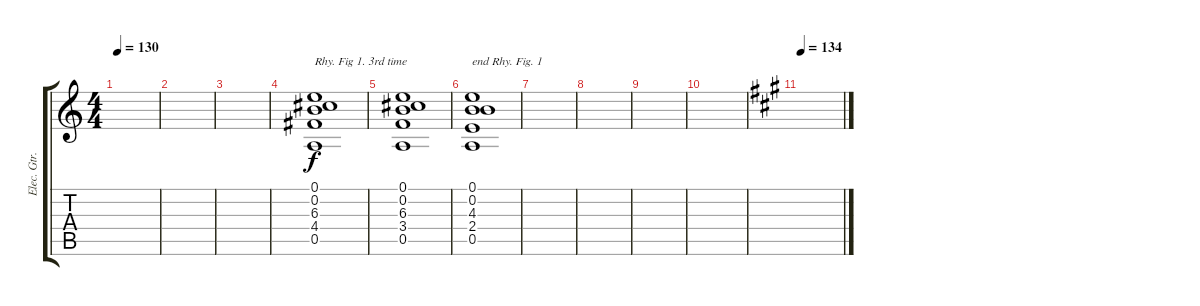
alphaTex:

\track ("Elec. Gtr. 2" "Elec. Gtr.") {instrument acousticguitarsteel}
\staff {score tabs}
\tuning (E4 B3 G3 D3 A2 E2) {hide}
\ts (4 4)
\tempo 130
\clef g2
\ks c
|
|
|
(0.1 0.2 6.3 4.4 0.5).1{txt "Rhy. Fig 1. 3rd time" volume 13} |
(0.1 0.2 6.3 3.4 0.5).1 |
(0.1 0.2 4.3 2.4 0.5).1{txt "end Rhy. Fig. 1"} |
|
|
|
|
\tempo 134
\ks a
